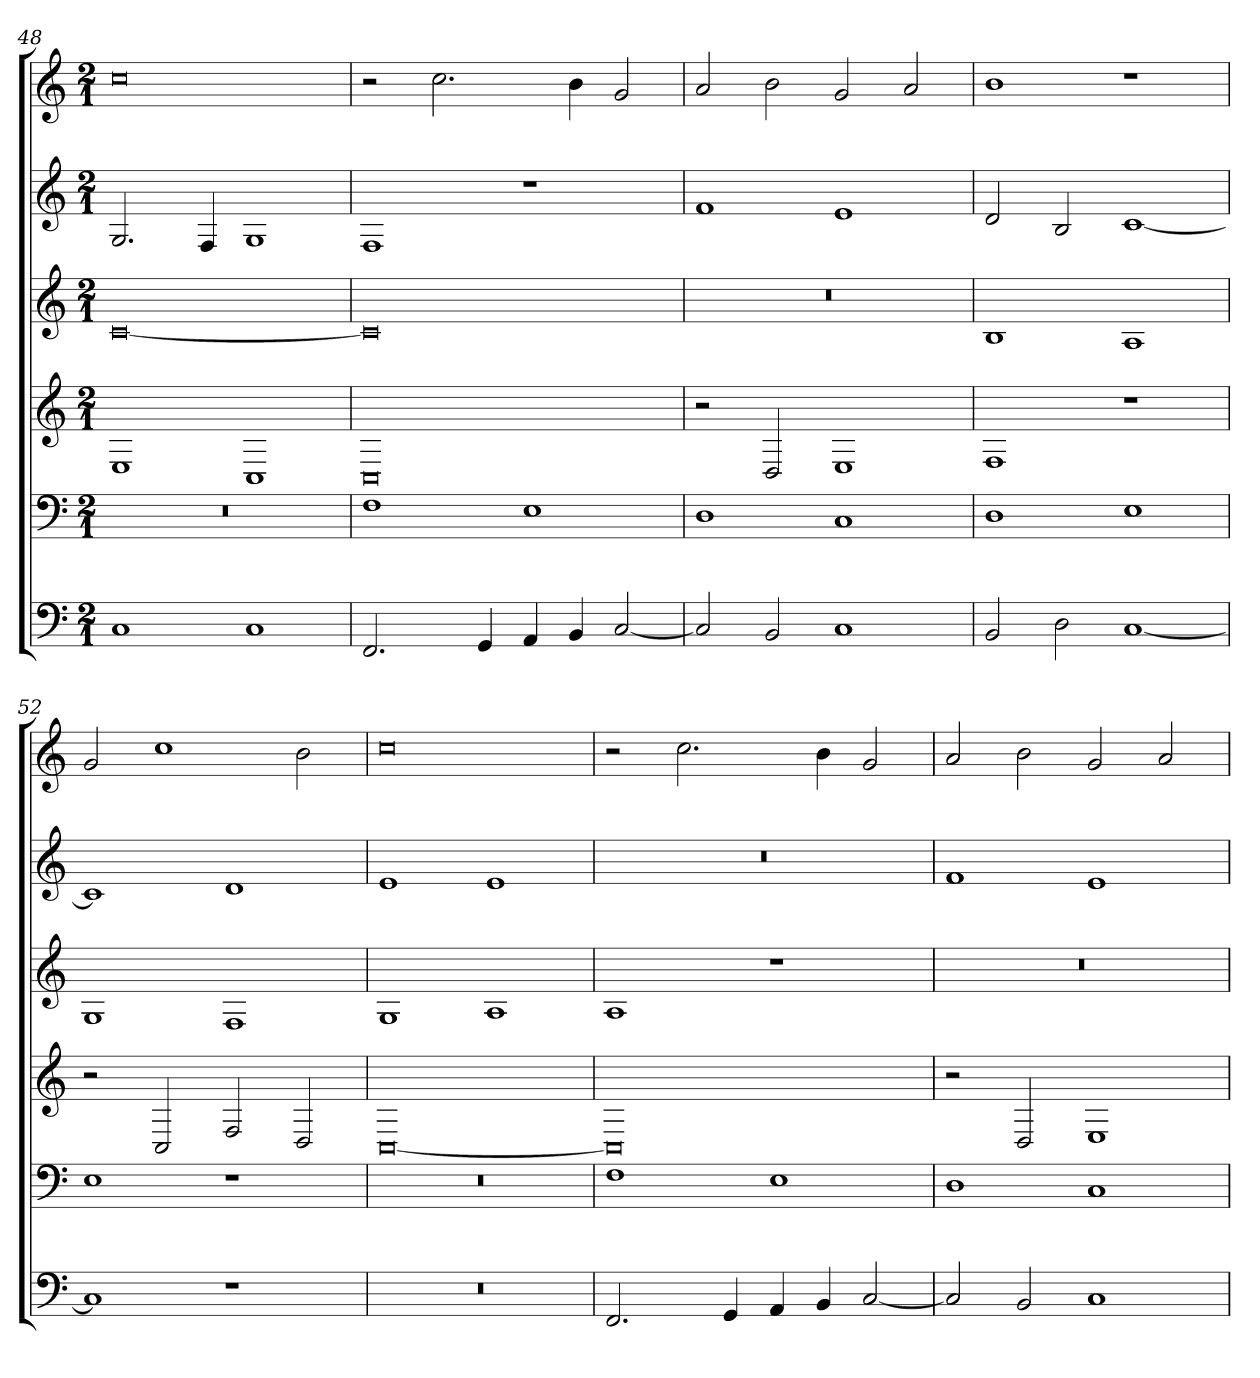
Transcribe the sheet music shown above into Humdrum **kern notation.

**kern	**kern	**kern	**kern	**kern	**kern
*part6	*part5	*part4	*part3	*part2	*part1
*staff6	*staff5	*staff4	*staff3	*staff2	*staff1
*clefF4	*clefF4	*clefG2	*clefG2	*clefG2	*clefG2
*M2/1	*M2/1	*M2/1	*M2/1	*M2/1	*M2/1
=48	=48	=48	=48	=48	=48
1C	0r	1E	[0c	2.G	0cc
.	.	.	.	4F	.
1C	.	1C	.	1G	.
=49	=49	=49	=49	=49	=49
2.FF	1F	0C	0c]	1F	2r
.	.	.	.	.	2.cc
4GG	.	.	.	.	.
4AA	1E	.	.	1r	.
4BB	.	.	.	.	4b
[2C	.	.	.	.	2g
=50	=50	=50	=50	=50	=50
2C]	1D	2r	0r	1f	2a
2BB	.	2D	.	.	2b
1C	1C	1E	.	1e	2g
.	.	.	.	.	2a
=51	=51	=51	=51	=51	=51
2BB	1D	1F	1B	2d	1b
2D	.	.	.	2B	.
[1C	1E	1r	1A	[1c	1r
=52	=52	=52	=52	=52	=52
1C]	1E	2r	1G	1c]	2g
.	.	2C	.	.	1cc
1r	1r	2F	1F	1d	.
.	.	2D	.	.	2b
=53	=53	=53	=53	=53	=53
0r	0r	[0C	1G	1e	0cc
.	.	.	1A	1e	.
=54	=54	=54	=54	=54	=54
2.FF	1F	0C]	1A	0r	2r
.	.	.	.	.	2.cc
4GG	.	.	.	.	.
4AA	1E	.	1r	.	.
4BB	.	.	.	.	4b
[2C	.	.	.	.	2g
=55	=55	=55	=55	=55	=55
2C]	1D	2r	0r	1f	2a
2BB	.	2D	.	.	2b
1C	1C	1E	.	1e	2g
.	.	.	.	.	2a
=	=	=	=	=	=
*-	*-	*-	*-	*-	*-
